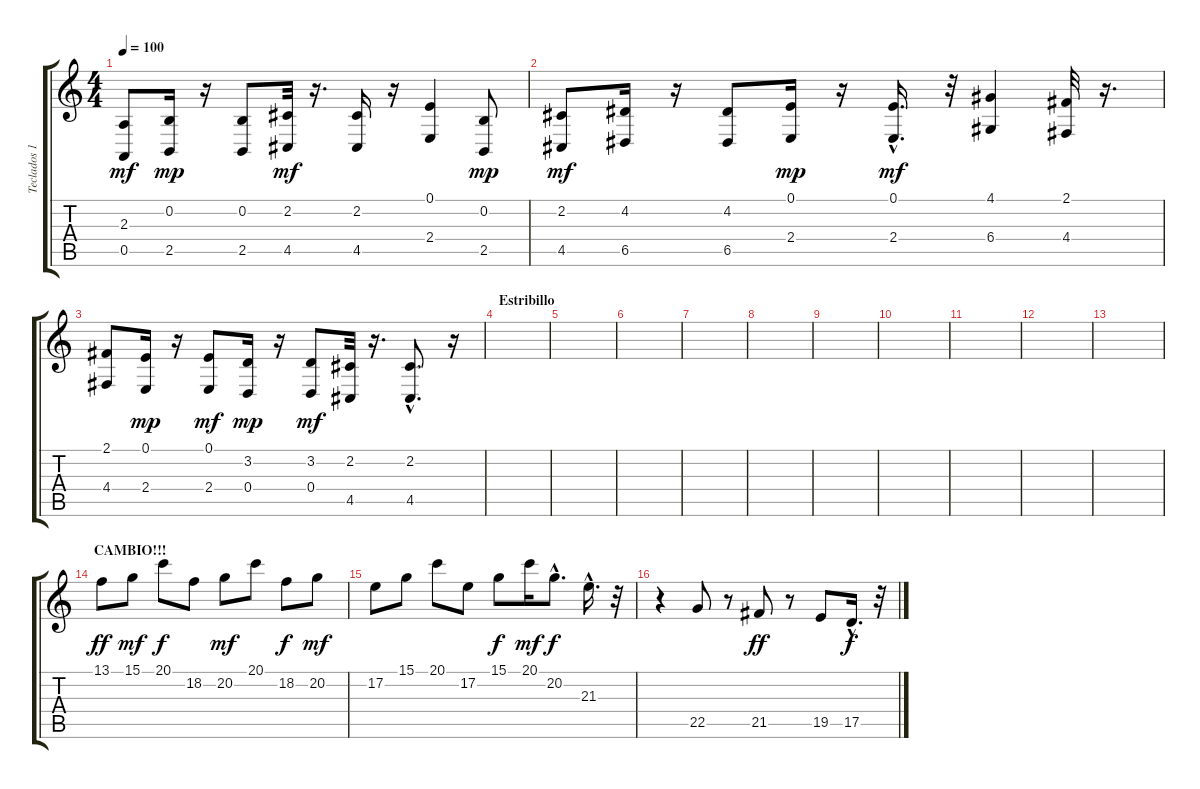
\track ("Teclados 1" "Teclados 1") {instrument electricgrandpiano}
\staff {score tabs}
\tuning (E4 B3 G3 D3 A2 E2) {hide}
\ts (4 4)
\tempo 100
\clef g2
\ks c
(2.3 0.5).8{dy mf} (0.2 2.5).16{dy mp} r.16 (0.2 2.5).8 (2.2 4.5).32{dy mf} r.16{d} (2.2 4.5).16 r.16 (0.1 2.4).4 (0.2 2.5).8{dy mp} |
(2.2 4.5).8{dy mf} (4.2 6.5).16 r.16 (4.2 6.5).8 (0.1 2.4).16{dy mp} r.16 (0.1{hac} 2.4).16{d dy mf} r.32 (4.1 6.4).4 (2.1 4.4).32 r.16{d} |
(2.1 4.4).8 (0.1 2.4).16{dy mp} r.16 (0.1 2.4).8{dy mf} (3.2 0.4).16{dy mp} r.16 (3.2 0.4).8{dy mf} (2.2 4.5).32 r.16{d} (2.2{hac} 4.5{hac}).8{d} r.16 |
\section ("" "Estribillo")
|
|
|
|
|
|
|
|
|
|
\section ("" "CAMBIO!!!")
13.1.8{dy ff} 15.1.8{dy mf} 20.1.8{dy f} 18.2.8 20.2.8{dy mf} 20.1.8 18.2.8{dy f} 20.2.8{dy mf} |
17.2.8 15.1.8 20.1.8 17.2.8 15.1.8{dy f} 20.1.16{dy mf} 20.2{hac}.8{d dy f} 21.3{hac}.16{d} r.32 |
r.4 22.5.8 r.8 21.5.8{dy ff} r.8 19.5.8 17.5{hac}.16{d dy f} r.32
